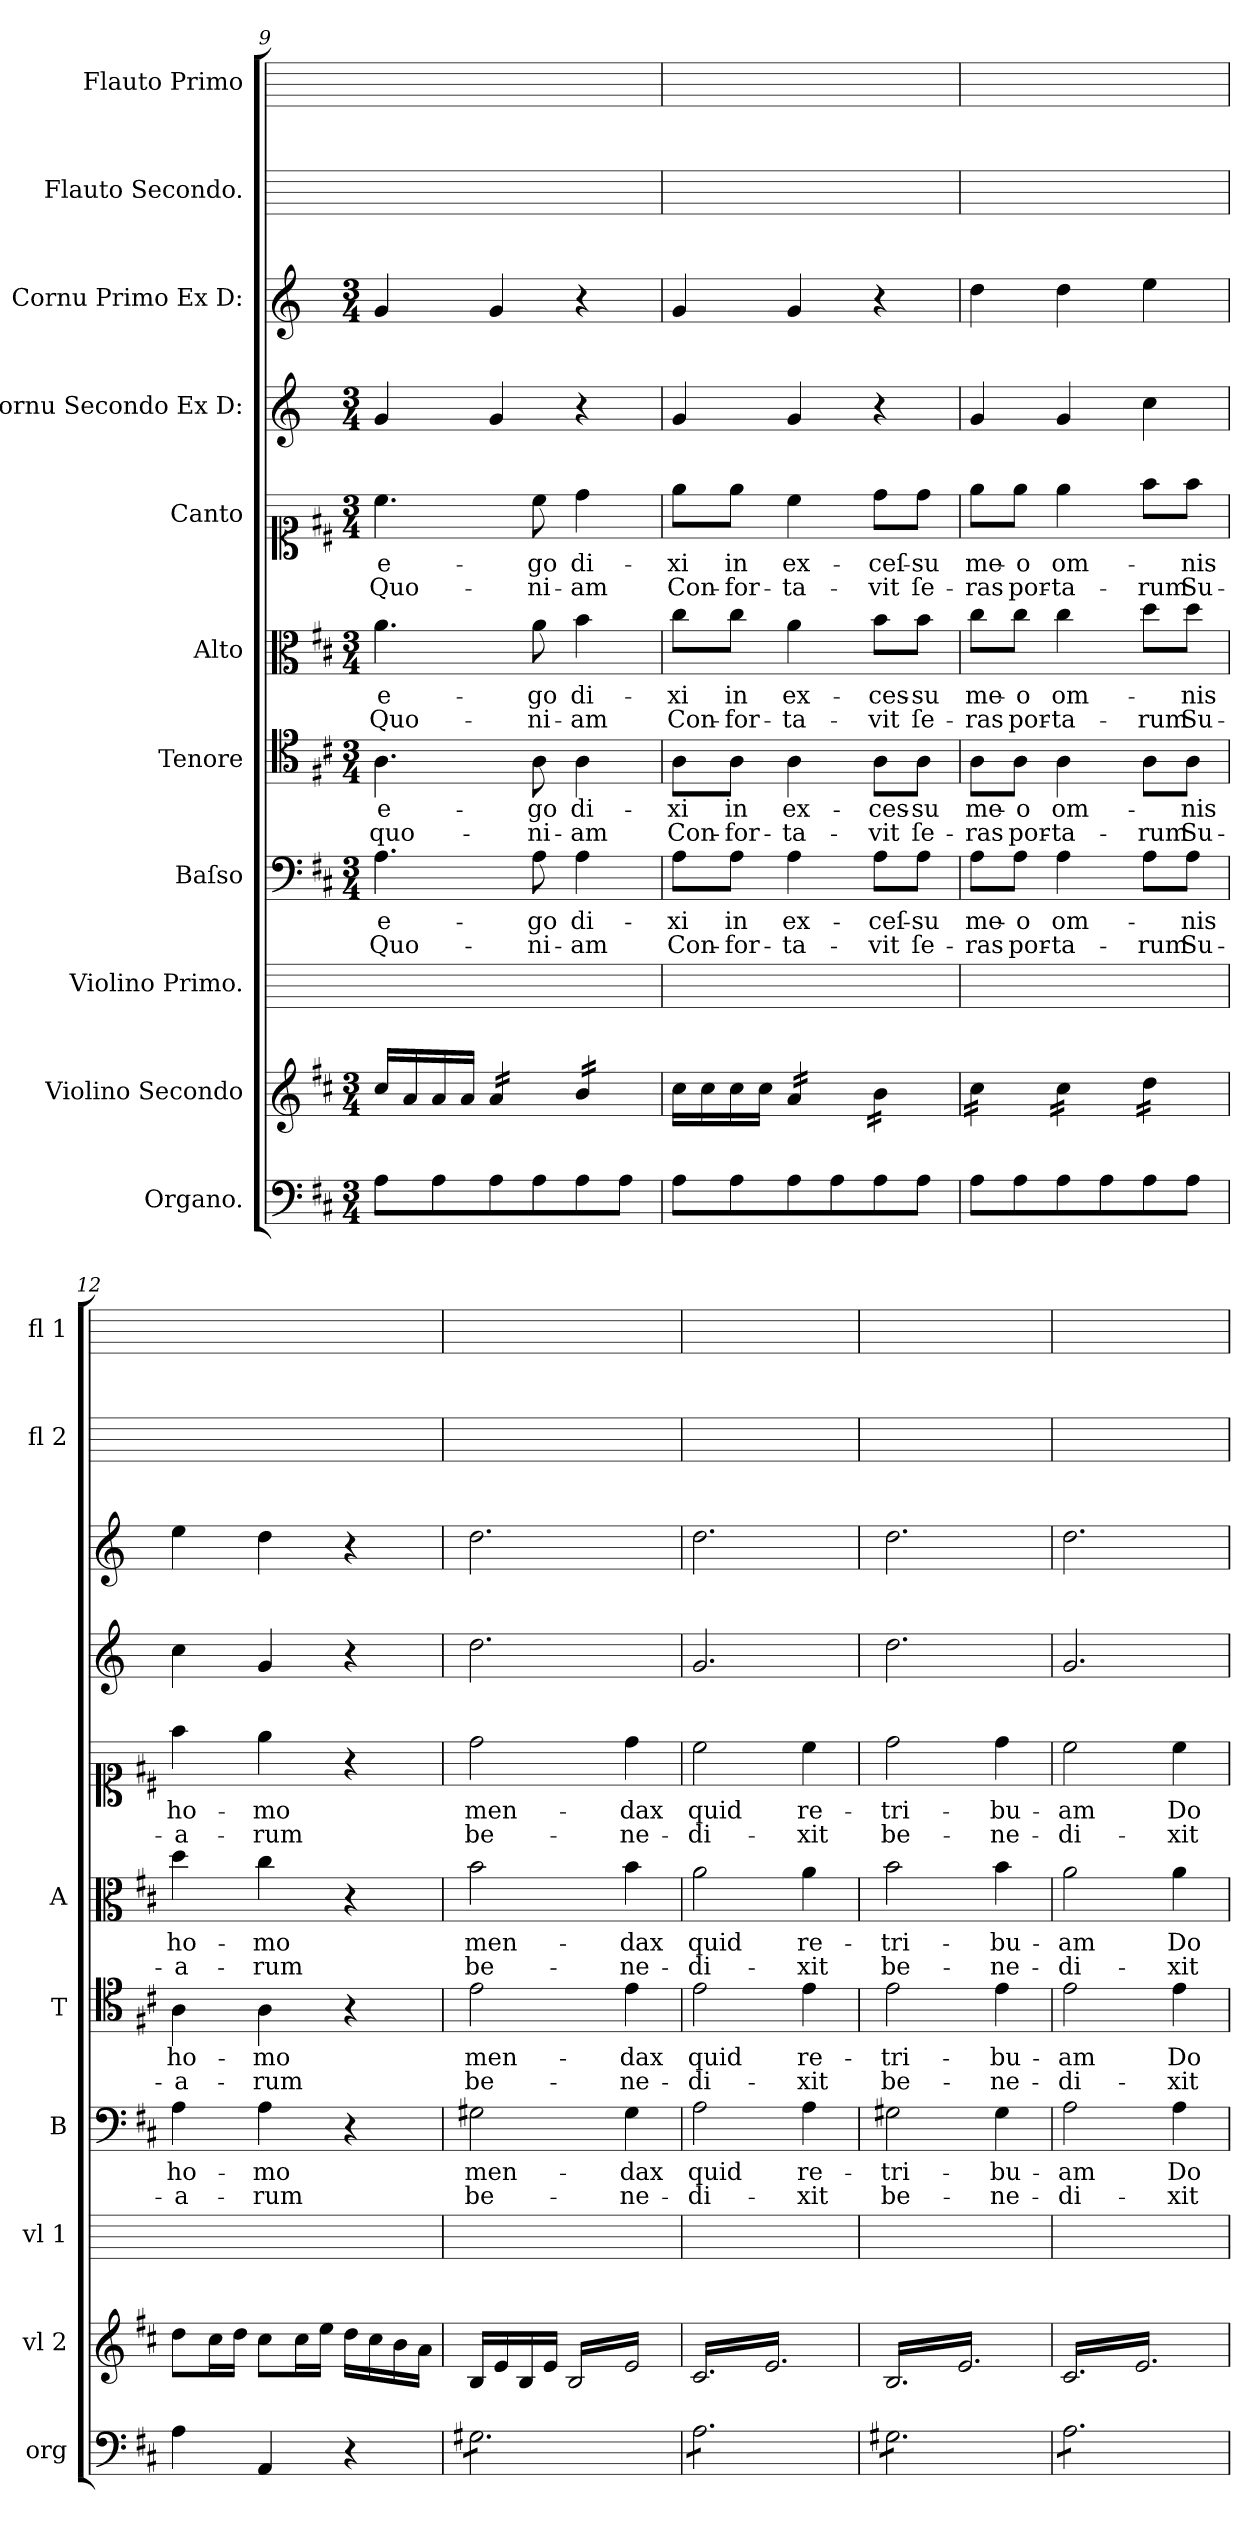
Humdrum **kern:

**kern	**kern	**kern	**kern	**text	**text	**kern	**text	**text	**kern	**text	**text	**kern	**text	**text	**kern	**kern	**kern	**kern
*part11	*part10	*part9	*part8	*part8	*part8	*part7	*part7	*part7	*part6	*part6	*part6	*part5	*part5	*part5	*part4	*part3	*part2	*part1
*staff11	*staff10	*staff9	*staff8	*staff8	*staff8	*staff7	*staff7	*staff7	*staff6	*staff6	*staff6	*staff5	*staff5	*staff5	*staff4	*staff3	*staff2	*staff1
*I"Organo.	*I"Violino Secondo	*I"Violino Primo.	*I"Baſso	*	*	*I"Tenore	*	*	*I"Alto	*	*	*I"Canto	*	*	*I"Cornu Secondo Ex D:	*I"Cornu Primo Ex D:	*I"Flauto Secondo.	*I"Flauto Primo
*I'org	*I'vl 2	*I'vl 1	*I'B	*	*	*I'T	*	*	*I'A	*	*	*	*	*	*	*	*I'fl 2	*I'fl 1
*clefF4	*clefG2	*	*clefF4	*	*	*clefC4	*	*	*clefC3	*	*	*clefC1	*	*	*clefG2	*clefG2	*	*
*	*	*	*	*	*	*	*	*	*	*	*	*	*	*	*ITrd6c10	*ITrd6c10	*	*
*k[f#c#]	*k[f#c#]	*	*k[f#c#]	*	*	*k[f#c#]	*	*	*k[f#c#]	*	*	*k[f#c#]	*	*	*k[f#c#]	*k[f#c#]	*	*
*M3/4	*M3/4	*	*M3/4	*	*	*M3/4	*	*	*M3/4	*	*	*M3/4	*	*	*M3/4	*M3/4	*	*
=9	=9	=9	=9	=9	=9	=9	=9	=9	=9	=9	=9	=9	=9	=9	=9	=9	=9	=9
8A\L	16cc#/LL	2.ryy	4.A\	e-	Quo-	4.A\	e-	quo-	4.a\	e-	Quo-	4.cc#\	e-	Quo-	4A/	4A/	2.ryy	2.ryy
.	16a/	.	.	.	.	.	.	.	.	.	.	.	.	.	.	.	.	.
8A\	16a/	.	.	.	.	.	.	.	.	.	.	.	.	.	.	.	.	.
.	16a/JJ	.	.	.	.	.	.	.	.	.	.	.	.	.	.	.	.	.
*	*tremolo	*	*	*	*	*	*	*	*	*	*	*	*	*	*	*	*	*
8A\	16a/LL	.	.	.	.	.	.	.	.	.	.	.	.	.	4A/	4A/	.	.
.	16a/	.	.	.	.	.	.	.	.	.	.	.	.	.	.	.	.	.
8A\	16a/	.	8A\	-go	-ni-	8A\	-go	-ni-	8a\	-go	-ni-	8cc#\	-go	-ni-	.	.	.	.
.	16a/JJ	.	.	.	.	.	.	.	.	.	.	.	.	.	.	.	.	.
8A\	16b/LL	.	4A\	di-	-am	4A\	di-	-am	4b\	di-	-am	4dd\	di-	-am	4r	4r	.	.
.	16b/	.	.	.	.	.	.	.	.	.	.	.	.	.	.	.	.	.
8A\J	16b/	.	.	.	.	.	.	.	.	.	.	.	.	.	.	.	.	.
.	16b/JJ	.	.	.	.	.	.	.	.	.	.	.	.	.	.	.	.	.
*	*Xtremolo	*	*	*	*	*	*	*	*	*	*	*	*	*	*	*	*	*
=10	=10	=10	=10	=10	=10	=10	=10	=10	=10	=10	=10	=10	=10	=10	=10	=10	=10	=10
8A\L	16cc#\LL	2.ryy	8A\L	-xi	Con-	8A\L	-xi	Con-	8cc#\L	-xi	Con-	8ee\L	-xi	Con-	4A/	4A/	2.ryy	2.ryy
.	16cc#\	.	.	.	.	.	.	.	.	.	.	.	.	.	.	.	.	.
8A\	16cc#\	.	8A\J	in	-for-	8A\J	in	-for-	8cc#\J	in	-for-	8ee\J	in	-for-	.	.	.	.
.	16cc#\JJ	.	.	.	.	.	.	.	.	.	.	.	.	.	.	.	.	.
*	*tremolo	*	*	*	*	*	*	*	*	*	*	*	*	*	*	*	*	*
8A\	16a/LL	.	4A\	ex-	-ta-	4A\	ex-	-ta-	4a\	ex-	-ta-	4cc#\	ex-	-ta-	4A/	4A/	.	.
.	16a/	.	.	.	.	.	.	.	.	.	.	.	.	.	.	.	.	.
8A\	16a/	.	.	.	.	.	.	.	.	.	.	.	.	.	.	.	.	.
.	16a/JJ	.	.	.	.	.	.	.	.	.	.	.	.	.	.	.	.	.
8A\	16b\LL	.	8A\L	-ceſ-	-vit	8A\L	-ces-	-vit	8b\L	-ces-	-vit	8dd\L	-ceſ-	-vit	4r	4r	.	.
.	16b\	.	.	.	.	.	.	.	.	.	.	.	.	.	.	.	.	.
8A\J	16b\	.	8A\J	-su	ſe-	8A\J	-su	ſe-	8b\J	-su	ſe-	8dd\J	-su	ſe-	.	.	.	.
.	16b\JJ	.	.	.	.	.	.	.	.	.	.	.	.	.	.	.	.	.
=11	=11	=11	=11	=11	=11	=11	=11	=11	=11	=11	=11	=11	=11	=11	=11	=11	=11	=11
8A\L	16cc#\LL	2.ryy	8A\L	me-	-ras	8A\L	me-	-ras	8cc#\L	me-	-ras	8ee\L	me-	-ras	4A/	4e\	2.ryy	2.ryy
.	16cc#\	.	.	.	.	.	.	.	.	.	.	.	.	.	.	.	.	.
8A\	16cc#\	.	8A\J	-o	por-	8A\J	-o	por-	8cc#\J	-o	por-	8ee\J	-o	por-	.	.	.	.
.	16cc#\JJ	.	.	.	.	.	.	.	.	.	.	.	.	.	.	.	.	.
8A\	16cc#\LL	.	4A\	om-	-ta-	4A\	om-	-ta-	4cc#\	om-	-ta-	4ee\	om-	-ta-	4A/	4e\	.	.
.	16cc#\	.	.	.	.	.	.	.	.	.	.	.	.	.	.	.	.	.
8A\	16cc#\	.	.	.	.	.	.	.	.	.	.	.	.	.	.	.	.	.
.	16cc#\JJ	.	.	.	.	.	.	.	.	.	.	.	.	.	.	.	.	.
8A\	16dd\LL	.	8A\L	.	-rum	8A\L	.	-rum	8dd\L	.	-rum	8ff#\L	.	-rum	4d\	4f#\	.	.
.	16dd\	.	.	.	.	.	.	.	.	.	.	.	.	.	.	.	.	.
8A\J	16dd\	.	8A\J	-nis	Su-	8A\J	-nis	Su-	8dd\J	-nis	Su-	8ff#\J	-nis	Su-	.	.	.	.
.	16dd\JJ	.	.	.	.	.	.	.	.	.	.	.	.	.	.	.	.	.
*	*Xtremolo	*	*	*	*	*	*	*	*	*	*	*	*	*	*	*	*	*
=12	=12	=12	=12	=12	=12	=12	=12	=12	=12	=12	=12	=12	=12	=12	=12	=12	=12	=12
4A\	8dd\L	2.ryy	4A\	ho-	-a-	4A\	ho-	-a-	4dd\	ho-	-a-	4ff#\	ho-	-a-	4d\	4f#\	2.ryy	2.ryy
.	16cc#\L	.	.	.	.	.	.	.	.	.	.	.	.	.	.	.	.	.
.	16dd\JJ	.	.	.	.	.	.	.	.	.	.	.	.	.	.	.	.	.
4AA/	8cc#\L	.	4A\	-mo	-rum	4A\	-mo	-rum	4cc#\	-mo	-rum	4ee\	-mo	-rum	4A/	4e\	.	.
.	16cc#\L	.	.	.	.	.	.	.	.	.	.	.	.	.	.	.	.	.
.	16ee\JJ	.	.	.	.	.	.	.	.	.	.	.	.	.	.	.	.	.
4r	16dd\LL	.	4r	.	.	4r	.	.	4r	.	.	4r	.	.	4r	4r	.	.
.	16cc#\	.	.	.	.	.	.	.	.	.	.	.	.	.	.	.	.	.
.	16b\	.	.	.	.	.	.	.	.	.	.	.	.	.	.	.	.	.
.	16a\JJ	.	.	.	.	.	.	.	.	.	.	.	.	.	.	.	.	.
=13	=13	=13	=13	=13	=13	=13	=13	=13	=13	=13	=13	=13	=13	=13	=13	=13	=13	=13
*tremolo	*	*	*	*	*	*	*	*	*	*	*	*	*	*	*	*	*	*
8G#X\L	16B/LL	2.ryy	2G#X\	men-	be-	2e\	men-	be-	2b\	men-	be-	2dd\	men-	be-	2.e\	2.e\	2.ryy	2.ryy
.	16e/	.	.	.	.	.	.	.	.	.	.	.	.	.	.	.	.	.
8G#X\	16B/	.	.	.	.	.	.	.	.	.	.	.	.	.	.	.	.	.
.	16e/JJ	.	.	.	.	.	.	.	.	.	.	.	.	.	.	.	.	.
*	*tremolo	*	*	*	*	*	*	*	*	*	*	*	*	*	*	*	*	*
8G#X\	16B/LL	.	.	.	.	.	.	.	.	.	.	.	.	.	.	.	.	.
.	16e/	.	.	.	.	.	.	.	.	.	.	.	.	.	.	.	.	.
8G#X\	16B/	.	.	.	.	.	.	.	.	.	.	.	.	.	.	.	.	.
.	16e/	.	.	.	.	.	.	.	.	.	.	.	.	.	.	.	.	.
8G#X\	16B/	.	4G#\	-dax	-ne-	4e\	-dax	-ne-	4b\	-dax	-ne-	4dd\	-dax	-ne-	.	.	.	.
.	16e/	.	.	.	.	.	.	.	.	.	.	.	.	.	.	.	.	.
8G#X\J	16B/	.	.	.	.	.	.	.	.	.	.	.	.	.	.	.	.	.
.	16e/JJ	.	.	.	.	.	.	.	.	.	.	.	.	.	.	.	.	.
=14	=14	=14	=14	=14	=14	=14	=14	=14	=14	=14	=14	=14	=14	=14	=14	=14	=14	=14
8A\L	16c#/LL	2.ryy	2A\	quid	-di-	2e\	quid	-di-	2a\	quid	-di-	2cc#\	quid	-di-	2.A/	2.e\	2.ryy	2.ryy
.	16e/	.	.	.	.	.	.	.	.	.	.	.	.	.	.	.	.	.
8A\	16c#/	.	.	.	.	.	.	.	.	.	.	.	.	.	.	.	.	.
.	16e/	.	.	.	.	.	.	.	.	.	.	.	.	.	.	.	.	.
8A\	16c#/	.	.	.	.	.	.	.	.	.	.	.	.	.	.	.	.	.
.	16e/	.	.	.	.	.	.	.	.	.	.	.	.	.	.	.	.	.
8A\	16c#/	.	.	.	.	.	.	.	.	.	.	.	.	.	.	.	.	.
.	16e/	.	.	.	.	.	.	.	.	.	.	.	.	.	.	.	.	.
8A\	16c#/	.	4A\	re-	-xit	4e\	re-	-xit	4a\	re-	-xit	4cc#\	re-	-xit	.	.	.	.
.	16e/	.	.	.	.	.	.	.	.	.	.	.	.	.	.	.	.	.
8A\J	16c#/	.	.	.	.	.	.	.	.	.	.	.	.	.	.	.	.	.
.	16e/JJ	.	.	.	.	.	.	.	.	.	.	.	.	.	.	.	.	.
=15	=15	=15	=15	=15	=15	=15	=15	=15	=15	=15	=15	=15	=15	=15	=15	=15	=15	=15
!	!	!	!	!	!LO:LY:i	!	!	!	!	!	!LO:LY:i	!	!	!LO:LY:i	!	!	!	!
8G#X\L	16B/LL	2.ryy	2G#X\	-tri-	be-	2e\	-tri-	be-	2b\	-tri-	be-	2dd\	-tri-	be-	2.e\	2.e\	2.ryy	2.ryy
.	16e/	.	.	.	.	.	.	.	.	.	.	.	.	.	.	.	.	.
8G#X\	16B/	.	.	.	.	.	.	.	.	.	.	.	.	.	.	.	.	.
.	16e/	.	.	.	.	.	.	.	.	.	.	.	.	.	.	.	.	.
8G#X\	16B/	.	.	.	.	.	.	.	.	.	.	.	.	.	.	.	.	.
.	16e/	.	.	.	.	.	.	.	.	.	.	.	.	.	.	.	.	.
8G#X\	16B/	.	.	.	.	.	.	.	.	.	.	.	.	.	.	.	.	.
.	16e/	.	.	.	.	.	.	.	.	.	.	.	.	.	.	.	.	.
!	!	!	!	!	!LO:LY:i	!	!	!	!	!	!LO:LY:i	!	!	!LO:LY:i	!	!	!	!
8G#X\	16B/	.	4G#\	-bu-	-ne-	4e\	-bu-	-ne-	4b\	-bu-	-ne-	4dd\	-bu-	-ne-	.	.	.	.
.	16e/	.	.	.	.	.	.	.	.	.	.	.	.	.	.	.	.	.
8G#X\J	16B/	.	.	.	.	.	.	.	.	.	.	.	.	.	.	.	.	.
.	16e/JJ	.	.	.	.	.	.	.	.	.	.	.	.	.	.	.	.	.
=16	=16	=16	=16	=16	=16	=16	=16	=16	=16	=16	=16	=16	=16	=16	=16	=16	=16	=16
!	!	!	!	!	!LO:LY:i	!	!	!	!	!	!LO:LY:i	!	!	!LO:LY:i	!	!	!	!
8A\L	16c#/LL	2.ryy	2A\	-am	-di-	2e\	-am	-di-	2a\	-am	-di-	2cc#\	-am	-di-	2.A/	2.e\	2.ryy	2.ryy
.	16e/	.	.	.	.	.	.	.	.	.	.	.	.	.	.	.	.	.
8A\	16c#/	.	.	.	.	.	.	.	.	.	.	.	.	.	.	.	.	.
.	16e/	.	.	.	.	.	.	.	.	.	.	.	.	.	.	.	.	.
8A\	16c#/	.	.	.	.	.	.	.	.	.	.	.	.	.	.	.	.	.
.	16e/	.	.	.	.	.	.	.	.	.	.	.	.	.	.	.	.	.
8A\	16c#/	.	.	.	.	.	.	.	.	.	.	.	.	.	.	.	.	.
.	16e/	.	.	.	.	.	.	.	.	.	.	.	.	.	.	.	.	.
!	!	!	!	!	!LO:LY:i	!	!	!	!	!	!LO:LY:i	!	!	!LO:LY:i	!	!	!	!
8A\	16c#/	.	4A\	Do-	-xit	4e\	Do-	-xit	4a\	Do-	-xit	4cc#\	Do-	-xit	.	.	.	.
.	16e/	.	.	.	.	.	.	.	.	.	.	.	.	.	.	.	.	.
8A\J	16c#/	.	.	.	.	.	.	.	.	.	.	.	.	.	.	.	.	.
*Xtremolo	*	*	*	*	*	*	*	*	*	*	*	*	*	*	*	*	*	*
.	16e/JJ	.	.	.	.	.	.	.	.	.	.	.	.	.	.	.	.	.
*	*Xtremolo	*	*	*	*	*	*	*	*	*	*	*	*	*	*	*	*	*
.	.	.	.	.	.	.	.	.	.	.	.	.	.	.	.	.	.	.
.	.	.	.	.	.	.	.	.	.	.	.	.	.	.	.	.	.	.
.	.	.	.	.	.	.	.	.	.	.	.	.	.	.	.	.	.	.
.	.	.	.	.	.	.	.	.	.	.	.	.	.	.	.	.	.	.
.	.	.	.	.	.	.	.	.	.	.	.	.	.	.	.	.	.	.
.	.	.	.	.	.	.	.	.	.	.	.	.	.	.	.	.	.	.
=	=	=	=	=	=	=	=	=	=	=	=	=	=	=	=	=	=	=
*-	*-	*-	*-	*-	*-	*-	*-	*-	*-	*-	*-	*-	*-	*-	*-	*-	*-	*-
